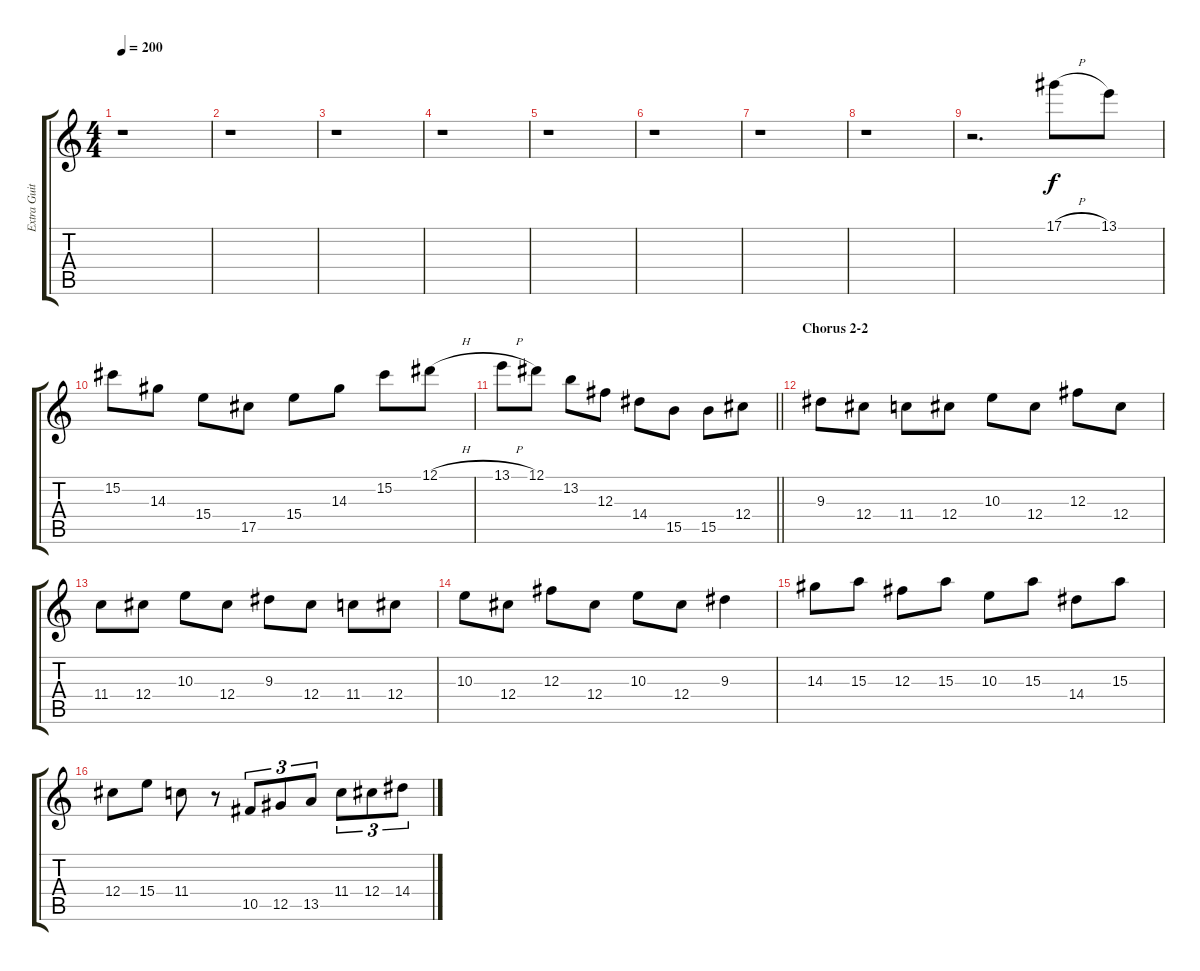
\track ("Extra Guitar 1" "Extra Guit") {instrument distortionguitar}
\staff {score tabs}
\tuning (Eb4 Bb3 Gb3 Db3 Ab2 D2) {hide}
\ts (4 4)
\tempo 200
\clef g2
\ks c
r.1{dy f} |
r.1 |
r.1 |
r.1 |
r.1 |
r.1 |
r.1 |
r.1 |
r.2{d} 17.1{h}.8 13.1.8 |
15.2.8 14.3.8 15.4.8 17.5.8 15.4.8 14.3.8 15.2.8 12.1{h}.8 |
\barLineRight lightlight
13.1{h}.8 12.1.8 13.2.8 12.3.8 14.4.8 15.5.8 15.5.8 12.4.8 |
\section ("" "Chorus 2-2")
9.3.8{balance 8} 12.4.8 11.4.8 12.4.8 10.3.8 12.4.8 12.3.8 12.4.8 |
11.4.8 12.4.8 10.3.8 12.4.8 9.3.8 12.4.8 11.4.8 12.4.8 |
10.3.8 12.4.8 12.3.8 12.4.8 10.3.8 12.4.8 9.3.4 |
14.3.8 15.3.8 12.3.8 15.3.8 10.3.8 15.3.8 14.4.8 15.3.8 |
12.4.8 15.4.8 11.4.8 r.8 10.5.8{tu (3 2)} 12.5.8{tu (3 2)} 13.5.8{tu (3 2)} 11.4.8{tu (3 2)} 12.4.8{tu (3 2)} 14.4.8{tu (3 2)}
